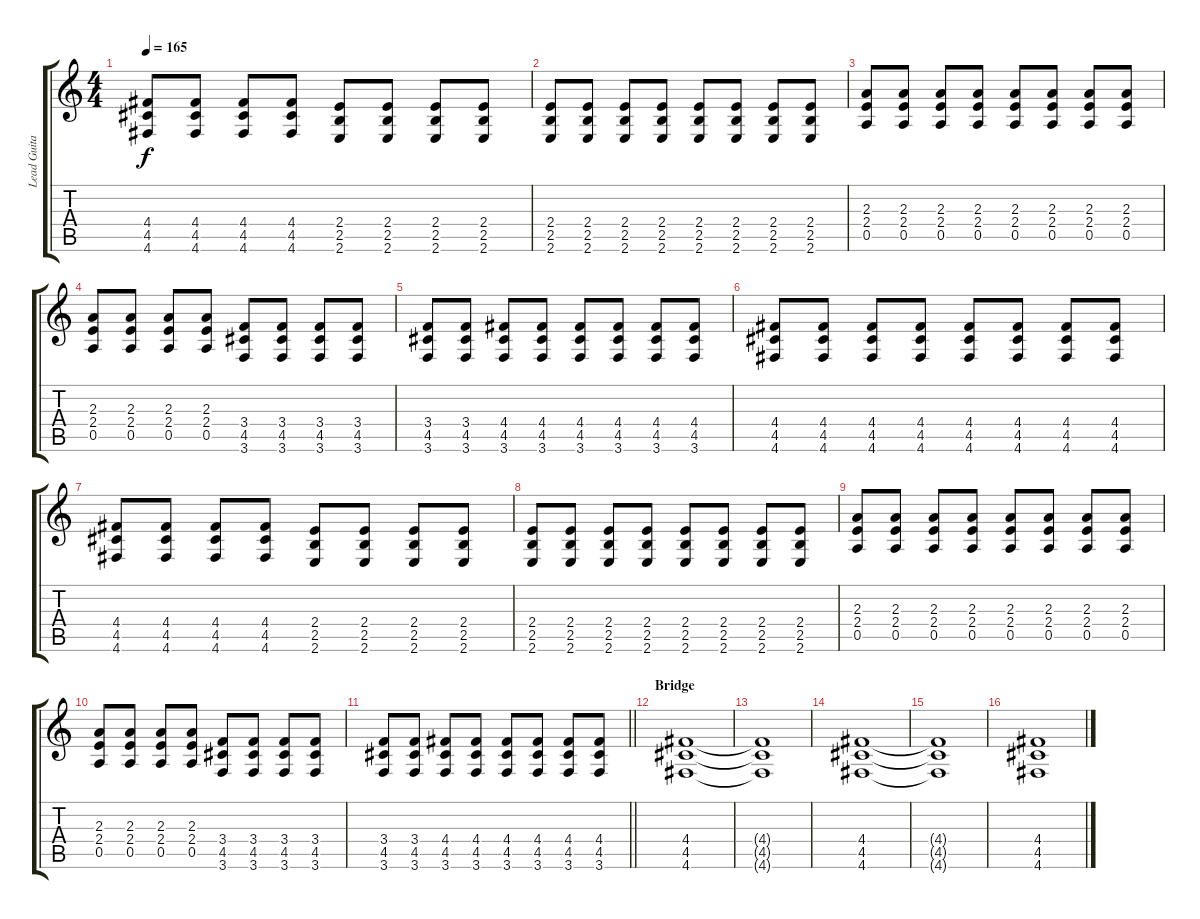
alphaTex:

\track ("Lead Guitar 1" "Lead Guita") {instrument overdrivenguitar}
\staff {score tabs}
\tuning (E4 B3 G3 D3 A2 D2) {hide}
\ts (4 4)
\tempo 165
\clef g2
\ks c
(4.4 4.5 4.6).8{dy f} (4.4 4.5 4.6).8 (4.4 4.5 4.6).8 (4.4 4.5 4.6).8 (2.4 2.5 2.6).8 (2.4 2.5 2.6).8 (2.4 2.5 2.6).8 (2.4 2.5 2.6).8 |
(2.4 2.5 2.6).8 (2.4 2.5 2.6).8 (2.4 2.5 2.6).8 (2.4 2.5 2.6).8 (2.4 2.5 2.6).8 (2.4 2.5 2.6).8 (2.4 2.5 2.6).8 (2.4 2.5 2.6).8 |
(2.3 2.4 0.5).8 (2.3 2.4 0.5).8 (2.3 2.4 0.5).8 (2.3 2.4 0.5).8 (2.3 2.4 0.5).8 (2.3 2.4 0.5).8 (2.3 2.4 0.5).8 (2.3 2.4 0.5).8 |
(2.3 2.4 0.5).8 (2.3 2.4 0.5).8 (2.3 2.4 0.5).8 (2.3 2.4 0.5).8 (3.4 4.5 3.6).8 (3.4 4.5 3.6).8 (3.4 4.5 3.6).8 (3.4 4.5 3.6).8 |
(3.4 4.5 3.6).8 (3.4 4.5 3.6).8 (4.4 4.5 3.6).8 (4.4 4.5 3.6).8 (4.4 4.5 3.6).8 (4.4 4.5 3.6).8 (4.4 4.5 3.6).8 (4.4 4.5 3.6).8 |
(4.4 4.5 4.6).8{instrument overdrivenguitar} (4.4 4.5 4.6).8 (4.4 4.5 4.6).8 (4.4 4.5 4.6).8 (4.4 4.5 4.6).8 (4.4 4.5 4.6).8 (4.4 4.5 4.6).8 (4.4 4.5 4.6).8 |
(4.4 4.5 4.6).8 (4.4 4.5 4.6).8 (4.4 4.5 4.6).8 (4.4 4.5 4.6).8 (2.4 2.5 2.6).8 (2.4 2.5 2.6).8 (2.4 2.5 2.6).8 (2.4 2.5 2.6).8 |
(2.4 2.5 2.6).8 (2.4 2.5 2.6).8 (2.4 2.5 2.6).8 (2.4 2.5 2.6).8 (2.4 2.5 2.6).8 (2.4 2.5 2.6).8 (2.4 2.5 2.6).8 (2.4 2.5 2.6).8 |
(2.3 2.4 0.5).8 (2.3 2.4 0.5).8 (2.3 2.4 0.5).8 (2.3 2.4 0.5).8 (2.3 2.4 0.5).8 (2.3 2.4 0.5).8 (2.3 2.4 0.5).8 (2.3 2.4 0.5).8 |
(2.3 2.4 0.5).8 (2.3 2.4 0.5).8 (2.3 2.4 0.5).8 (2.3 2.4 0.5).8 (3.4 4.5 3.6).8 (3.4 4.5 3.6).8 (3.4 4.5 3.6).8 (3.4 4.5 3.6).8 |
\barLineRight lightlight
(3.4 4.5 3.6).8 (3.4 4.5 3.6).8 (4.4 4.5 3.6).8 (4.4 4.5 3.6).8 (4.4 4.5 3.6).8 (4.4 4.5 3.6).8 (4.4 4.5 3.6).8 (4.4 4.5 3.6).8 |
\section ("" "Bridge")
(4.4 4.5 4.6).1 |
(4.4{t} 4.5{t} 4.6{t}).1 |
(4.4 4.5 4.6).1 |
(4.4{t} 4.5{t} 4.6{t}).1 |
(4.4 4.5 4.6).1
